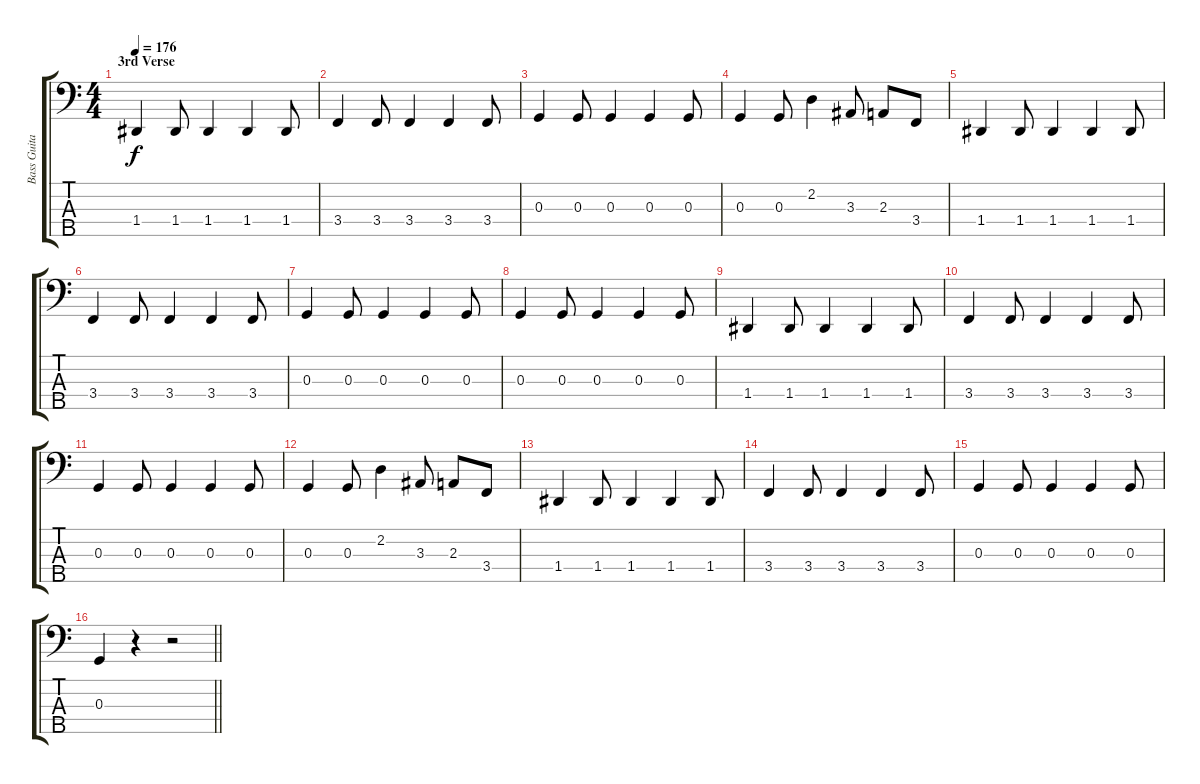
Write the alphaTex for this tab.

\track ("Bass Guitar" "Bass Guita") {instrument electricbasspick}
\staff {score tabs}
\tuning (F2 C2 G1 D1 A0) {hide}
\ts (4 4)
\section ("" "3rd Verse")
\tempo 176
\clef f4
\ks c
1.4.4{dy f} 1.4.8 1.4.4 1.4.4 1.4.8 |
3.4.4 3.4.8 3.4.4 3.4.4 3.4.8 |
0.3.4 0.3.8 0.3.4 0.3.4 0.3.8 |
0.3.4 0.3.8 2.2.4 3.3.8 2.3.8 3.4.8 |
1.4.4 1.4.8 1.4.4 1.4.4 1.4.8 |
3.4.4 3.4.8 3.4.4 3.4.4 3.4.8 |
0.3.4 0.3.8 0.3.4 0.3.4 0.3.8 |
0.3.4 0.3.8 0.3.4 0.3.4 0.3.8 |
1.4.4 1.4.8 1.4.4 1.4.4 1.4.8 |
3.4.4 3.4.8 3.4.4 3.4.4 3.4.8 |
0.3.4 0.3.8 0.3.4 0.3.4 0.3.8 |
0.3.4 0.3.8 2.2.4 3.3.8 2.3.8 3.4.8 |
1.4.4 1.4.8 1.4.4 1.4.4 1.4.8 |
3.4.4 3.4.8 3.4.4 3.4.4 3.4.8 |
0.3.4 0.3.8 0.3.4 0.3.4 0.3.8 |
\barLineRight lightlight
0.3.4 r.4 r.2
